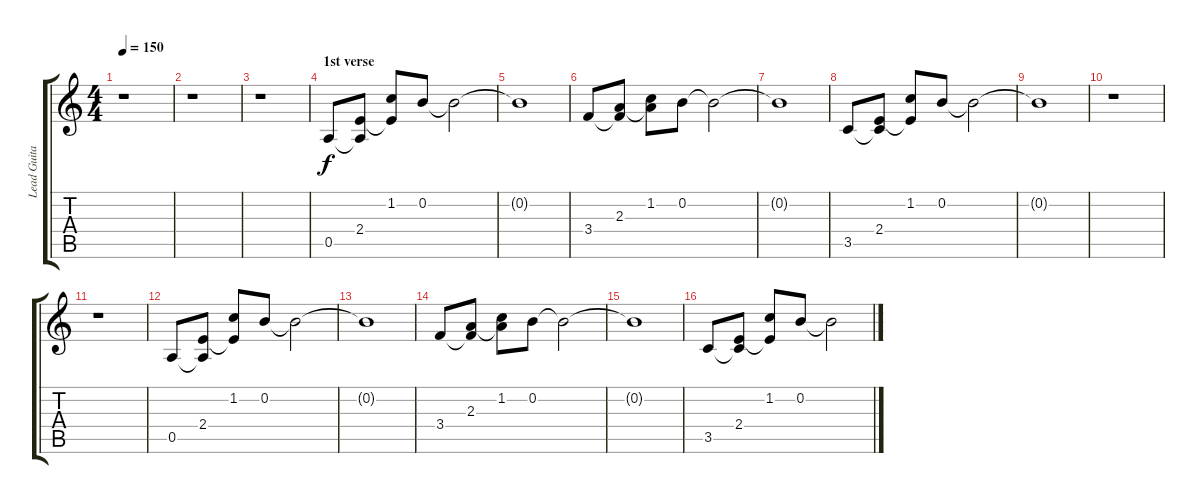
\track ("Lead Guitar" "Lead Guita") {instrument distortionguitar}
\staff {score tabs}
\tuning (E4 B3 G3 D3 A2 E2) {hide}
\ts (4 4)
\tempo 150
\clef g2
\ks c
r.1{dy f} |
r.1 |
r.1 |
\section ("" "1st verse")
0.5.8 (2.4 0.5{t}).8 (1.2 2.4{t}).8 0.2.8 0.2{t}.2 |
0.2{t}.1 |
3.4.8 (2.3 3.4{t}).8 (1.2 2.3{t}).8 0.2.8 0.2{t}.2 |
0.2{t}.1 |
3.5.8 (2.4 3.5{t}).8 (1.2 2.4{t}).8 0.2.8 0.2{t}.2 |
0.2{t}.1 |
r.1 |
r.1 |
0.5.8 (2.4 0.5{t}).8 (1.2 2.4{t}).8 0.2.8 0.2{t}.2 |
0.2{t}.1 |
3.4.8 (2.3 3.4{t}).8 (1.2 2.3{t}).8 0.2.8 0.2{t}.2 |
0.2{t}.1 |
3.5.8 (2.4 3.5{t}).8 (1.2 2.4{t}).8 0.2.8 0.2{t}.2
